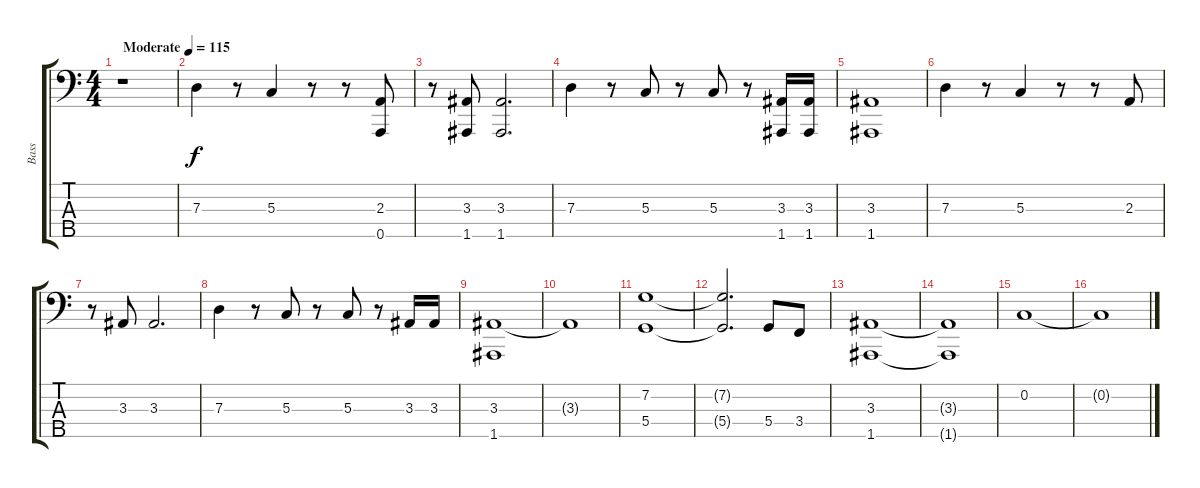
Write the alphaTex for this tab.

\track ("Bass" "Bass") {instrument electricbasspick}
\staff {score tabs}
\tuning (F2 C2 G1 D1 A0) {hide}
\ts (4 4)
\tempo (115 "Moderate")
\clef f4
\ks c
r.1{dy f instrument electricbasspick} |
7.3.4 r.8 5.3.4 r.8 r.8 (2.3 0.5).8 |
r.8 (3.3 1.5).8 (3.3 1.5).2{d} |
7.3.4 r.8 5.3.8 r.8 5.3.8 r.8 (3.3 1.5).16 (3.3 1.5).16 |
(3.3 1.5).1 |
7.3.4 r.8 5.3.4 r.8 r.8 2.3.8 |
r.8 3.3.8 3.3.2{d} |
7.3.4 r.8 5.3.8 r.8 5.3.8 r.8 3.3.16 3.3.16 |
(3.3 1.5).1 |
3.3{t}.1 |
(7.2 5.4).1 |
(7.2{t} 5.4{t}).2{d} 5.4.8 3.4.8 |
(3.3 1.5).1 |
(3.3{t} 1.5{t}).1 |
0.2.1 |
0.2{t}.1
